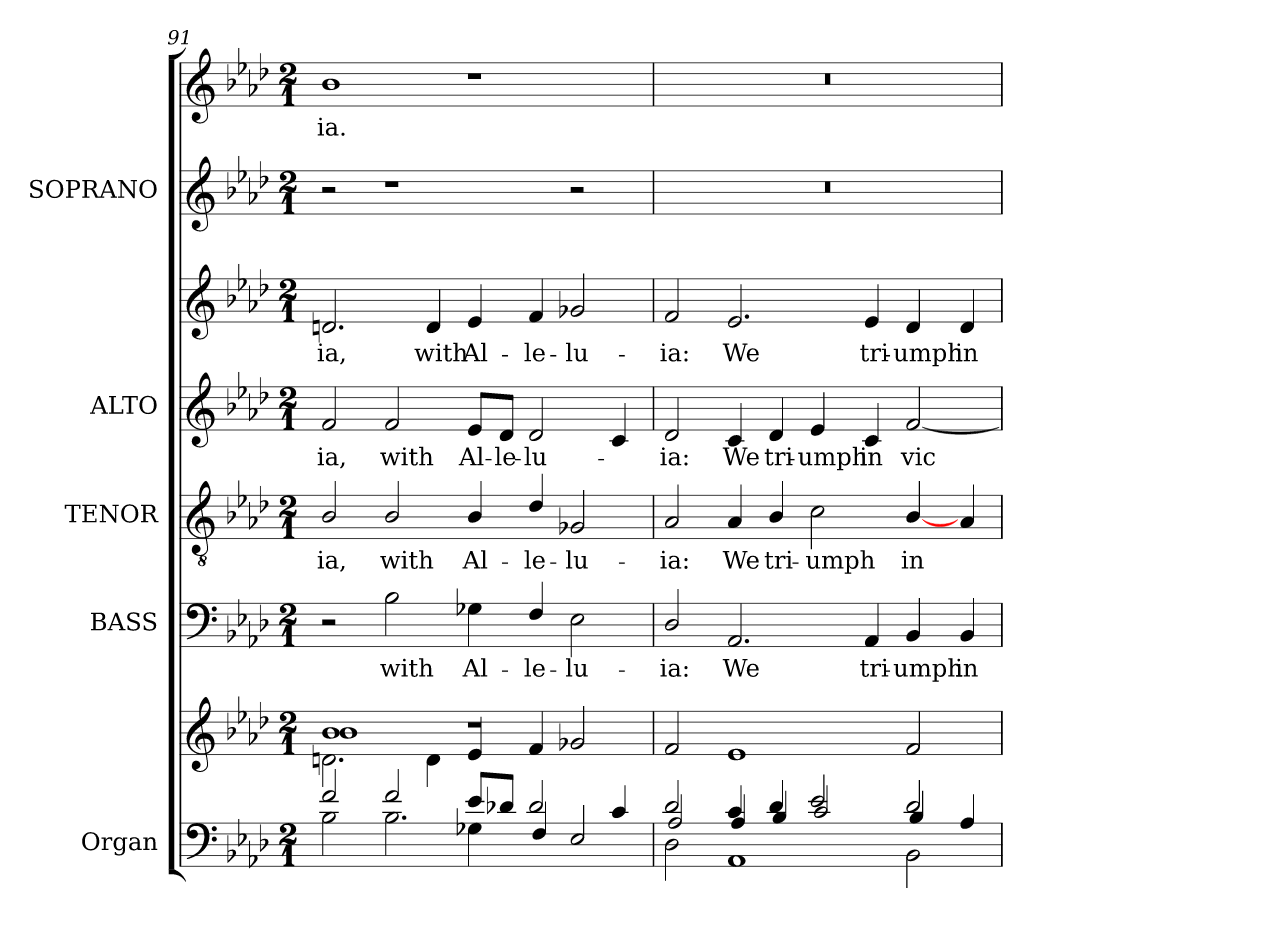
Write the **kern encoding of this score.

**kern	**kern	**kern	**text	**kern	**text	**kern	**text	**kern	**text	**kern	**text	**kern	**text
*part5	*part5	*part4	*part4	*part3	*part3	*part2	*part2	*part2	*part2	*part1	*part1	*part1	*part1
*staff8	*staff7	*staff6	*staff6	*staff5	*staff5	*staff4	*staff4	*staff3	*staff3	*staff2	*staff2	*staff1	*staff1
*I"Organ	*	*I"BASS	*	*I"TENOR	*	*I"ALTO	*	*	*	*I"SOPRANO	*	*	*
*I'Org.	*	*I'B.	*	*I'T.	*	*I'A.	*	*	*	*I'S.	*	*	*
*clefF4	*clefG2	*clefF4	*	*clefGv2	*	*clefG2	*	*clefG2	*	*clefG2	*	*clefG2	*
*	*	*	*	*ITrd7c12	*	*	*	*	*	*	*	*	*
*k[b-e-a-d-]	*k[b-e-a-d-]	*k[b-e-a-d-]	*	*k[b-e-a-d-]	*	*k[b-e-a-d-]	*	*k[b-e-a-d-]	*	*k[b-e-a-d-]	*	*k[b-e-a-d-]	*
*A-:	*A-:	*A-:	*	*A-:	*	*A-:	*	*A-:	*	*A-:	*	*A-:	*
*M2/1	*M2/1	*M2/1	*	*M2/1	*	*M2/1	*	*M2/1	*	*M2/1	*	*M2/1	*
=91	=91	=91	=91	=91	=91	=91	=91	=91	=91	=91	=91	=91	=91
*^	*^	*	*	*	*	*	*	*	*	*	*	*	*
*	*^	*	*^	*	*	*	*	*	*	*	*	*	*	*	*
!	!	!	!	!	!	!	!	!	!LO:LY:b:color=#000000	!	!	!	!	!	!	!	!
!	!	!	!	!	!	!	!	!	!	!	!LO:LY:b:color=#000000	!	!	!	!	!	!
!	!	!	!	!	!	!	!	!	!	!	!	!	!LO:LY:b:color=#000000	!	!	!	!
!	!	!	!	!	!	!	!	!	!	!	!	!	!	!	!LO:LY:b:color=#000000	!	!
!	!	!	!	!	!	!	!	!	!	!	!	!	!	!	!	!	!LO:LY:b:color=#000000
2fi/	2B-i\	1ryy	1b-i	1b-i	2.dni\	2r	.	2BB-i/	-ia,	2fi/	-ia,	2.dni/	ia,	2r	-ia.	1b-i	ia.
!	!	!	!	!	!	!	!LO:LY:b:color=#000000	!	!	!	!	!	!	!	!	!	!
!	!	!	!	!	!	!	!	!	!LO:LY:b:color=#000000	!	!	!	!	!	!	!	!
!	!	!	!	!	!	!	!	!	!	!	!LO:LY:b:color=#000000	!	!	!	!	!	!
2fi/	2.B-i\	.	.	.	.	2B-i\	with	2BB-i/	with	2fi/	with	.	.	1r	.	.	.
!	!	!	!	!	!	!	!	!	!	!	!	!	!LO:LY:b:color=#000000	!	!	!	!
.	.	.	.	.	4di\	.	.	.	.	.	.	4di/	with	.	.	.	.
!	!	!	!	!	!	!	!LO:LY:b:color=#000000	!	!	!	!	!	!	!	!	!	!
!	!	!	!	!	!	!	!	!	!LO:LY:b:color=#000000	!	!	!	!	!	!	!	!
!	!	!	!	!	!	!	!	!	!	!	!LO:LY:b:color=#000000	!	!	!	!	!	!
!	!	!	!	!	!	!	!	!	!	!	!	!	!LO:LY:b:color=#000000	!	!	!	!
8e-i/L	.	4G-Xi\	1r	1ryy	4e-i/	4G-Xi\	Al-	4BB-i/	Al-	8e-i/L	Al-	4e-i/	Al-	.	.	1r	.
!	!	!	!	!	!	!	!	!	!	!	!LO:LY:b:color=#000000	!	!	!	!	!	!
8d-Xi/J	.	.	.	.	.	.	.	.	.	8d-i/J	-le-	.	.	.	.	.	.
!	!	!	!	!	!	!	!LO:LY:b:color=#000000	!	!	!	!	!	!	!	!	!	!
!	!	!	!	!	!	!	!	!	!LO:LY:b:color=#000000	!	!	!	!	!	!	!	!
!	!	!	!	!	!	!	!	!	!	!	!LO:LY:b:color=#000000	!	!	!	!	!	!
!	!	!	!	!	!	!	!	!	!	!	!	!	!LO:LY:b:color=#000000	!	!	!	!
2d-i/	4ryy	4Fi/	.	.	4fi/	4Fi/	-le-	4D-i/	-le-	2d-i/	-lu-	4fi/	-le-	.	.	.	.
!	!	!	!	!	!	!	!LO:LY:b:color=#000000	!	!	!	!	!	!	!	!	!	!
!	!	!	!	!	!	!	!	!	!LO:LY:b:color=#000000	!	!	!	!	!	!	!	!
!	!	!	!	!	!	!	!	!	!	!	!	!	!LO:LY:b:color=#000000	!	!	!	!
.	2ryy	2E-i/	.	.	2g-Xi/	2E-i\	-lu-	2GG-Xi/	-lu-	.	.	2g-Xi/	-lu-	2r	.	.	.
4ci/	.	.	.	.	.	.	.	.	.	4ci/	.	.	.	.	.	.	.
=92	=92	=92	=92	=92	=92	=92	=92	=92	=92	=92	=92	=92	=92	=92	=92	=92	=92
!	!	!	!LO:N:vis=1	!LO:N:vis=1	!	!	!	!	!	!	!	!	!	!	!	!	!
!	!	!	!	!	!	!	!LO:LY:b:color=#000000	!	!	!	!	!	!	!	!	!	!
!	!	!	!	!	!	!	!	!	!LO:LY:b:color=#000000	!	!	!	!	!	!	!	!
!	!	!	!	!	!	!	!	!	!	!	!LO:LY:b:color=#000000	!	!	!	!	!	!
!	!	!	!	!	!	!	!	!	!	!	!	!	!LO:LY:b:color=#000000	!LO:N:vis=1	!	!LO:N:vis=1	!
2d-i/	2A-i/	2D-i\	0ryy	0ryy	2fi/	2D-i/	-ia:	2AA-i/	-ia:	2d-i/	-ia:	2fi/	-ia:	0r	.	0r	.
!	!	!	!	!	!	!	!LO:LY:b:color=#000000	!	!	!	!	!	!	!	!	!	!
!	!	!	!	!	!	!	!	!	!LO:LY:b:color=#000000	!	!	!	!	!	!	!	!
!	!	!	!	!	!	!	!	!	!	!	!LO:LY:b:color=#000000	!	!	!	!	!	!
!	!	!	!	!	!	!	!	!	!	!	!	!	!LO:LY:b:color=#000000	!	!	!	!
4ci/	4A-i/	1AA-i	.	.	1e-i	2.AA-i/	We	4AA-i/	We	4ci/	We	2.e-i/	We	.	.	.	.
!	!	!	!	!	!	!	!	!	!LO:LY:b:color=#000000	!	!	!	!	!	!	!	!
!	!	!	!	!	!	!	!	!	!	!	!LO:LY:b:color=#000000	!	!	!	!	!	!
4d-i/	4B-i/	.	.	.	.	.	.	4BB-i/	tri-	4d-i/	tri-	.	.	.	.	.	.
!	!	!	!	!	!	!	!	!	!LO:LY:b:color=#000000	!	!	!	!	!	!	!	!
!	!	!	!	!	!	!	!	!	!	!	!LO:LY:b:color=#000000	!	!	!	!	!	!
2e-i/	2ci/	.	.	.	.	.	.	2Ci\	-umph	4e-i/	-umph	.	.	.	.	.	.
!	!	!	!	!	!	!	!LO:LY:b:color=#000000	!	!	!	!	!	!	!	!	!	!
!	!	!	!	!	!	!	!	!	!	!	!LO:LY:b:color=#000000	!	!	!	!	!	!
!	!	!	!	!	!	!	!	!	!	!	!	!	!LO:LY:b:color=#000000	!	!	!	!
.	.	.	.	.	.	4AA-i/	tri-	.	.	4ci/	in	4e-i/	tri-	.	.	.	.
!	!	!	!	!	!	!	!LO:LY:b:color=#000000	!	!	!	!	!	!	!	!	!	!
!	!	!	!	!	!	!	!	!	!LO:LY:b:color=#000000	!	!	!	!	!	!	!	!
!	!	!	!	!	!	!	!	!	!	!	!LO:LY:b:color=#000000	!	!	!	!	!	!
!	!	!	!	!	!	!	!	!	!	!	!	!	!LO:LY:b:color=#000000	!	!	!	!
2d-i/	4B-i/	2BB-i\	.	.	2fi/	4BB-i/	-umph	[4BB-i/	in	[2fi/	vic-	4d-i/	-umph	.	.	.	.
!	!	!	!	!	!	!	!LO:LY:b:color=#000000	!	!	!	!	!	!	!	!	!	!
!	!	!	!	!	!	!	!	!	!	!	!	!	!LO:LY:b:color=#000000	!	!	!	!
.	4A-i/	.	.	.	.	4BB-i/	in	4AA-i/	.	.	.	4d-i/	in	.	.	.	.
*v	*v	*v	*	*	*	*	*	*	*	*	*	*	*	*	*	*	*
*	*v	*v	*v	*	*	*	*	*	*	*	*	*	*	*	*
=	=	=	=	=	=	=	=	=	=	=	=	=	=
*-	*-	*-	*-	*-	*-	*-	*-	*-	*-	*-	*-	*-	*-
